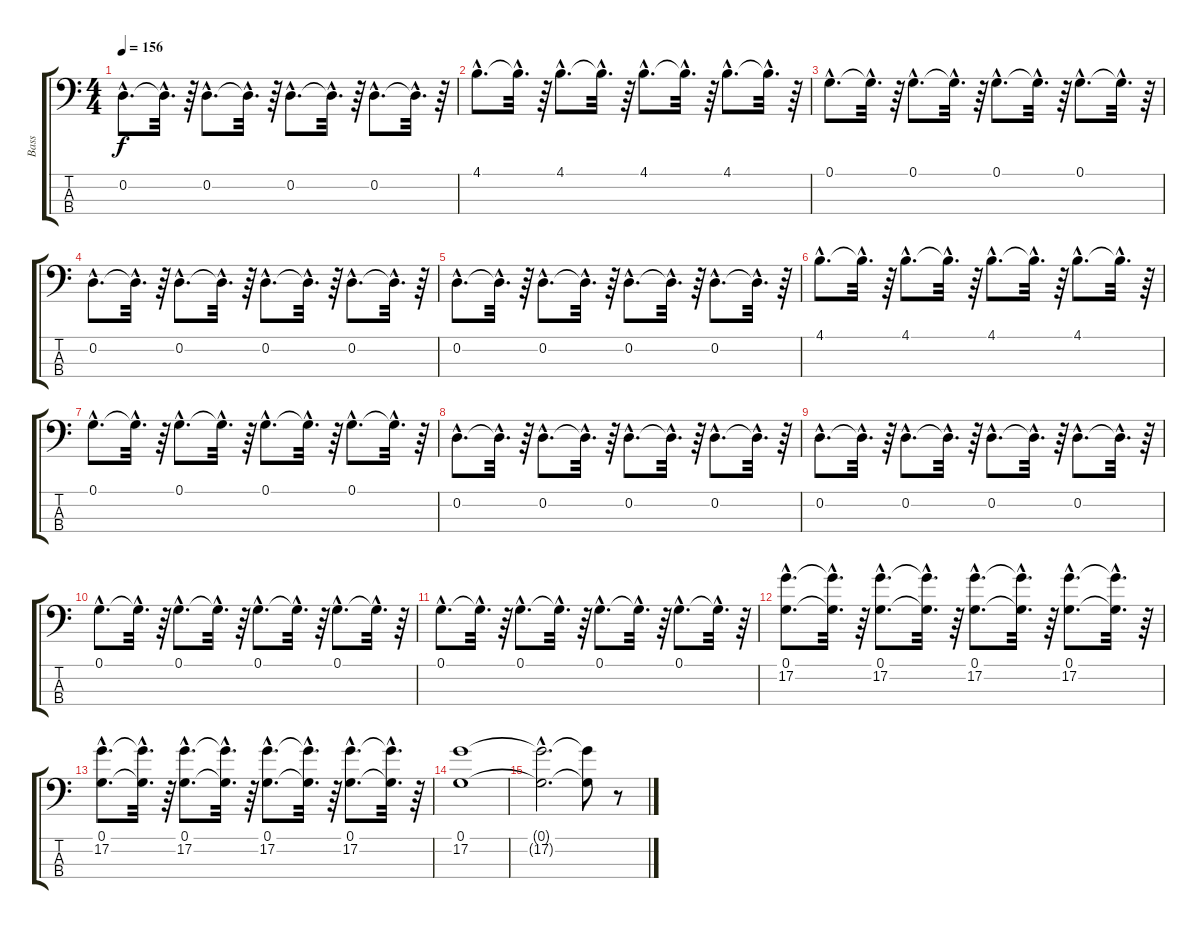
\track ("Bass" "Bass") {instrument electricbasspick}
\staff {score tabs}
\tuning (G2 D2 A1 E1) {hide}
\ts (4 4)
\tempo 156
\clef f4
\ks c
0.2{hac}.8{d dy f} 0.2{hac t}.32{d} r.64 0.2{hac}.8{d} 0.2{hac t}.32{d} r.64 0.2{hac}.8{d} 0.2{hac t}.32{d} r.64 0.2{hac}.8{d} 0.2{hac t}.32{d} r.64 |
4.1{hac}.8{d} 4.1{hac t}.32{d} r.64 4.1{hac}.8{d} 4.1{hac t}.32{d} r.64 4.1{hac}.8{d} 4.1{hac t}.32{d} r.64 4.1{hac}.8{d} 4.1{hac t}.32{d} r.64 |
0.1{hac}.8{d} 0.1{hac t}.32{d} r.64 0.1{hac}.8{d} 0.1{hac t}.32{d} r.64 0.1{hac}.8{d} 0.1{hac t}.32{d} r.64 0.1{hac}.8{d} 0.1{hac t}.32{d} r.64 |
0.2{hac}.8{d} 0.2{hac t}.32{d} r.64 0.2{hac}.8{d} 0.2{hac t}.32{d} r.64 0.2{hac}.8{d} 0.2{hac t}.32{d} r.64 0.2{hac}.8{d} 0.2{hac t}.32{d} r.64 |
0.2{hac}.8{d} 0.2{hac t}.32{d} r.64 0.2{hac}.8{d} 0.2{hac t}.32{d} r.64 0.2{hac}.8{d} 0.2{hac t}.32{d} r.64 0.2{hac}.8{d} 0.2{hac t}.32{d} r.64 |
4.1{hac}.8{d} 4.1{hac t}.32{d} r.64 4.1{hac}.8{d} 4.1{hac t}.32{d} r.64 4.1{hac}.8{d} 4.1{hac t}.32{d} r.64 4.1{hac}.8{d} 4.1{hac t}.32{d} r.64 |
0.1{hac}.8{d} 0.1{hac t}.32{d} r.64 0.1{hac}.8{d} 0.1{hac t}.32{d} r.64 0.1{hac}.8{d} 0.1{hac t}.32{d} r.64 0.1{hac}.8{d} 0.1{hac t}.32{d} r.64 |
0.2{hac}.8{d} 0.2{hac t}.32{d} r.64 0.2{hac}.8{d} 0.2{hac t}.32{d} r.64 0.2{hac}.8{d} 0.2{hac t}.32{d} r.64 0.2{hac}.8{d} 0.2{hac t}.32{d} r.64 |
0.2{hac}.8{d} 0.2{hac t}.32{d} r.64 0.2{hac}.8{d} 0.2{hac t}.32{d} r.64 0.2{hac}.8{d} 0.2{hac t}.32{d} r.64 0.2{hac}.8{d} 0.2{hac t}.32{d} r.64 |
0.1{hac}.8{d} 0.1{hac t}.32{d} r.64 0.1{hac}.8{d} 0.1{hac t}.32{d} r.64 0.1{hac}.8{d} 0.1{hac t}.32{d} r.64 0.1{hac}.8{d} 0.1{hac t}.32{d} r.64 |
0.1{hac}.8{d} 0.1{hac t}.32{d} r.64 0.1{hac}.8{d} 0.1{hac t}.32{d} r.64 0.1{hac}.8{d} 0.1{hac t}.32{d} r.64 0.1{hac}.8{d} 0.1{hac t}.32{d} r.64 |
(0.1{hac} 17.2{hac}).8{d} (0.1{hac t} 17.2{hac t}).32{d} r.64 (0.1{hac} 17.2{hac}).8{d} (0.1{hac t} 17.2{hac t}).32{d} r.64 (0.1{hac} 17.2{hac}).8{d} (0.1{hac t} 17.2{hac t}).32{d} r.64 (0.1{hac} 17.2{hac}).8{d} (0.1{hac t} 17.2{hac t}).32{d} r.64 |
(0.1{hac} 17.2{hac}).8{d} (0.1{hac t} 17.2{hac t}).32{d} r.64 (0.1{hac} 17.2{hac}).8{d} (0.1{hac t} 17.2{hac t}).32{d} r.64 (0.1{hac} 17.2{hac}).8{d} (0.1{hac t} 17.2{hac t}).32{d} r.64 (0.1{hac} 17.2{hac}).8{d} (0.1{hac t} 17.2{hac t}).32{d} r.64 |
(0.1 17.2).1 |
(0.1{hac t} 17.2{hac t}).2{d} (0.1{t} 17.2{t}).8 r.8
